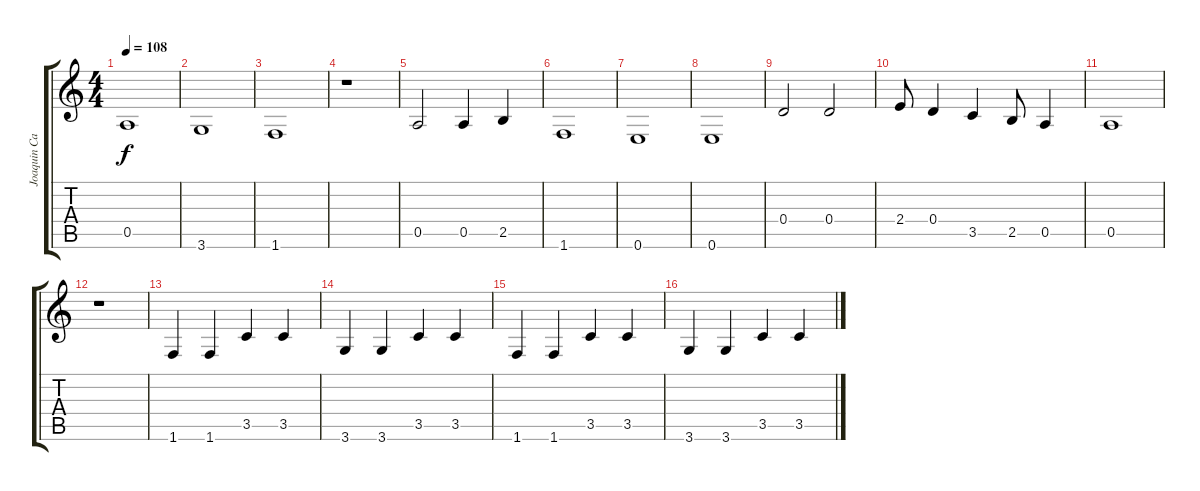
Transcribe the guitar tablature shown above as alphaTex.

\track ("Joaquin Cardiel" "Joaquin Ca") {instrument electricbassfinger}
\staff {score tabs}
\tuning (E4 B3 G3 D3 A2 E2) {hide}
\ts (4 4)
\tempo 108
\clef g2
\ks c
0.5.1{dy f} |
3.6.1 |
1.6.1 |
r.1 |
0.5.2 0.5.4 2.5.4 |
1.6.1 |
0.6.1 |
0.6.1 |
0.4.2 0.4.2 |
2.4.8 0.4.4 3.5.4 2.5.8 0.5.4 |
0.5.1 |
r.1 |
1.6.4 1.6.4 3.5.4 3.5.4 |
3.6.4 3.6.4 3.5.4 3.5.4 |
1.6.4 1.6.4 3.5.4 3.5.4 |
3.6.4 3.6.4 3.5.4 3.5.4
